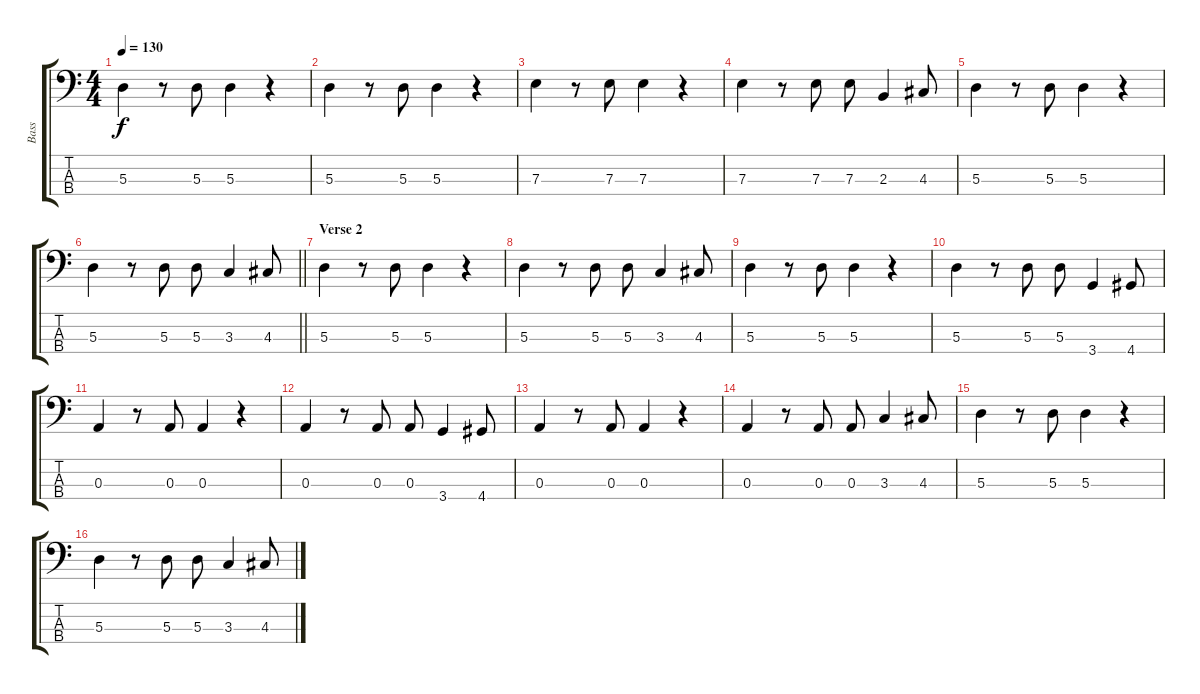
\track ("Bass" "Bass") {instrument electricbassfinger}
\staff {score tabs}
\tuning (G2 D2 A1 E1) {hide}
\ts (4 4)
\tempo 130
\clef f4
\ks c
5.3.4{dy f} r.8 5.3.8 5.3.4 r.4 |
5.3.4 r.8 5.3.8 5.3.4 r.4 |
7.3.4 r.8 7.3.8 7.3.4 r.4 |
7.3.4 r.8 7.3.8 7.3.8 2.3.4 4.3.8 |
5.3.4 r.8 5.3.8 5.3.4 r.4 |
\barLineRight lightlight
5.3.4 r.8 5.3.8 5.3.8 3.3.4 4.3.8 |
\section ("" "Verse 2")
5.3.4 r.8 5.3.8 5.3.4 r.4 |
5.3.4 r.8 5.3.8 5.3.8 3.3.4 4.3.8 |
5.3.4 r.8 5.3.8 5.3.4 r.4 |
5.3.4 r.8 5.3.8 5.3.8 3.4.4 4.4.8 |
0.3.4 r.8 0.3.8 0.3.4 r.4 |
0.3.4 r.8 0.3.8 0.3.8 3.4.4 4.4.8 |
0.3.4 r.8 0.3.8 0.3.4 r.4 |
0.3.4 r.8 0.3.8 0.3.8 3.3.4 4.3.8 |
5.3.4 r.8 5.3.8 5.3.4 r.4 |
5.3.4 r.8 5.3.8 5.3.8 3.3.4 4.3.8
